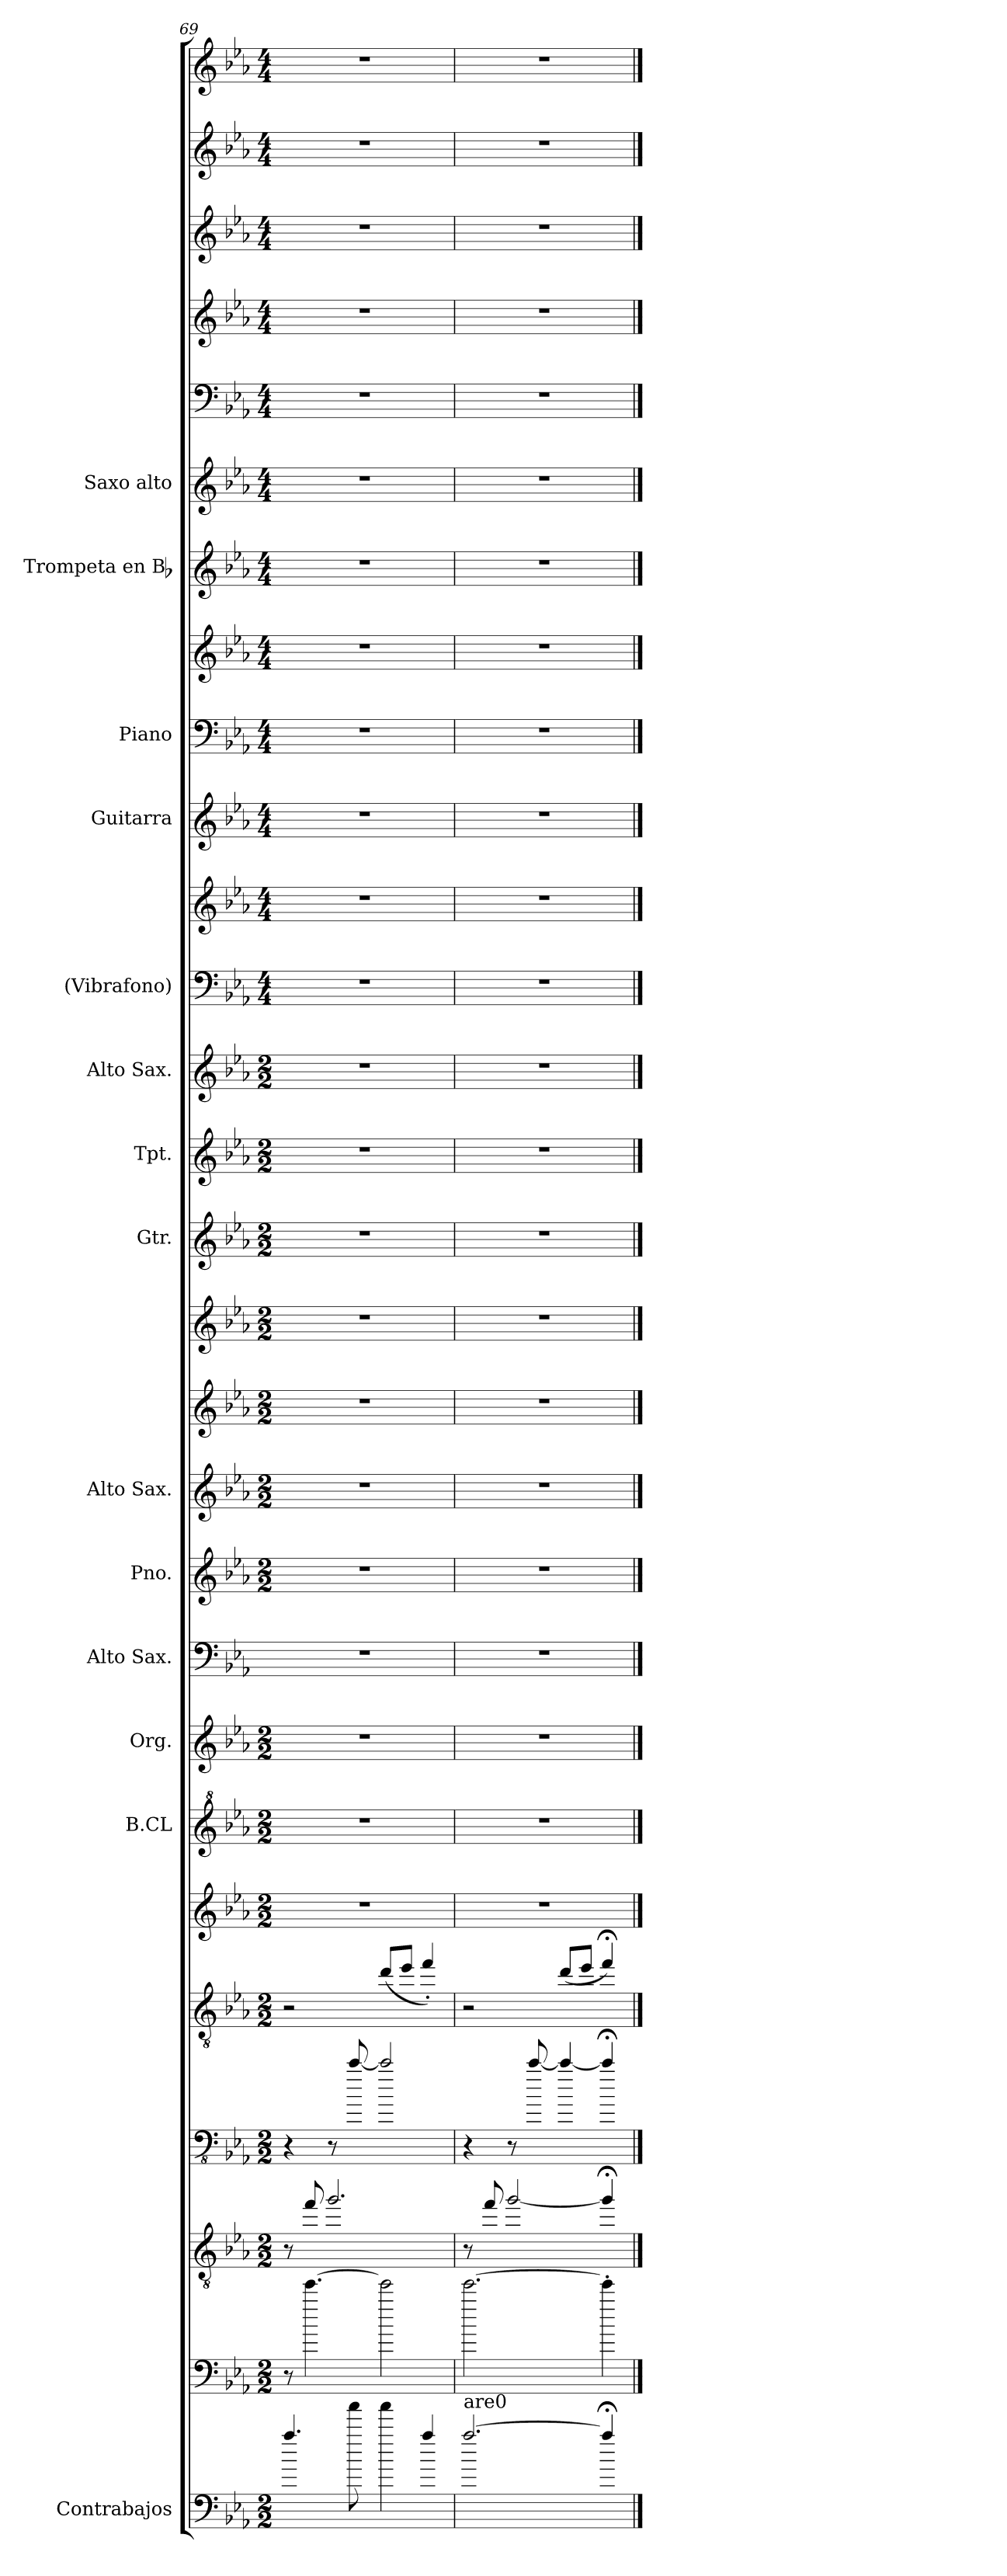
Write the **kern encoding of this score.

**kern	**kern	**kern	**kern	**kern	**kern	**kern	**kern	**kern	**kern	**kern	**kern	**kern	**kern	**kern	**kern	**kern	**kern	**kern	**kern	**kern	**kern	**kern	**kern	**kern	**kern	**kern	**kern
*part17	*part17	*part17	*part17	*part17	*part16	*part15	*part14	*part13	*part12	*part11	*part10	*part9	*part8	*part7	*part6	*part5	*part5	*part4	*part3	*part3	*part2	*part1	*part1	*part1	*part1	*part1	*part1
*staff28	*staff27	*staff26	*staff25	*staff24	*staff23	*staff22	*staff21	*staff20	*staff19	*staff18	*staff17	*staff16	*staff15	*staff14	*staff13	*staff12	*staff11	*staff10	*staff9	*staff8	*staff7	*staff6	*staff5	*staff4	*staff3	*staff2	*staff1
*I"Contrabajos	*	*	*	*	*	*I"B.CL	*I"Org.	*I"Alto Sax.	*I"Pno.	*I"Alto Sax.	*	*	*I"Gtr.	*I"Tpt.	*I"Alto Sax.	*I"(Vibrafono)	*	*I"Guitarra	*I"Piano	*	*I"Trompeta en Bb	*I"Saxo alto	*	*	*	*	*
*I'Cb	*	*	*	*	*	*	*	*	*I'Pno	*I'Sax	*	*	*	*	*I'Sax	*	*	*	*I'Pno	*	*	*I'A	*	*	*	*	*
!!LO:PB:g=z
*clefF4	*clefF4	*clefGv2	*clefFv4	*clefGv2	*clefG2	*clefG^2	*clefG2	*clefF4	*clefG2	*clefG2	*clefG2	*clefG2	*clefG2	*clefG2	*clefG2	*clefF4	*clefG2	*clefG2	*clefF4	*clefG2	*clefG2	*clefG2	*clefF4	*clefG2	*clefG2	*clefG2	*clefG2
*ITrd7c12	*ITrd7c12	*ITrd7c12	*ITrd7c12	*ITrd7c12	*	*ITrd8c14	*	*	*	*	*	*	*	*	*	*	*	*	*	*	*	*	*	*	*	*	*
*k[b-e-a-]	*k[b-e-a-]	*k[b-e-a-]	*k[b-e-a-]	*k[b-e-a-]	*k[b-e-a-]	*k[b-e-a-]	*k[b-e-a-]	*k[b-e-a-]	*k[b-e-a-]	*k[b-e-a-]	*k[b-e-a-]	*k[b-e-a-]	*k[b-e-a-]	*k[b-e-a-]	*k[b-e-a-]	*k[b-e-a-]	*k[b-e-a-]	*k[b-e-a-]	*k[b-e-a-]	*k[b-e-a-]	*k[b-e-a-]	*k[b-e-a-]	*k[b-e-a-]	*k[b-e-a-]	*k[b-e-a-]	*k[b-e-a-]	*k[b-e-a-]
*E-:	*E-:	*E-:	*E-:	*E-:	*E-:	*E-:	*E-:	*E-:	*E-:	*E-:	*E-:	*E-:	*E-:	*E-:	*E-:	*E-:	*E-:	*E-:	*E-:	*E-:	*E-:	*E-:	*E-:	*E-:	*E-:	*E-:	*E-:
*M2/2	*M2/2	*M2/2	*M2/2	*M2/2	*M2/2	*M2/2	*M2/2	*	*M2/2	*M2/2	*M2/2	*M2/2	*M2/2	*M2/2	*M2/2	*M4/4	*M4/4	*M4/4	*M4/4	*M4/4	*M4/4	*M4/4	*M4/4	*M4/4	*M4/4	*M4/4	*M4/4
=69	=69	=69	=69	=69	=69	=69	=69	=69	=69	=69	=69	=69	=69	=69	=69	=69	=69	=69	=69	=69	=69	=69	=69	=69	=69	=69	=69
*^	*	*	*	*	*	*	*	*	*	*	*	*	*	*	*	*	*	*	*	*	*	*	*	*	*	*	*
4.a-/	1ryy	8r	8r	4r	2r	1r	1r	1r	1r	1r	1r	1r	1r	1r	1r	1r	1r	1r	1r	1r	1r	1r	1r	1r	1r	1r	1r	1r
.	.	[4.ee-\	8f/	.	.	.	.	.	.	.	.	.	.	.	.	.	.	.	.	.	.	.	.	.	.	.	.	.
.	.	.	2.g/	8r	.	.	.	.	.	.	.	.	.	.	.	.	.	.	.	.	.	.	.	.	.	.	.	.
8aa-\	.	.	.	[8c/	.	.	.	.	.	.	.	.	.	.	.	.	.	.	.	.	.	.	.	.	.	.	.	.
4aa-\	.	2ee-\]	.	2c/]	(8d/L	.	.	.	.	.	.	.	.	.	.	.	.	.	.	.	.	.	.	.	.	.	.	.
.	.	.	.	.	8e-/J	.	.	.	.	.	.	.	.	.	.	.	.	.	.	.	.	.	.	.	.	.	.	.
4a-/	.	.	.	.	4f'/)	.	.	.	.	.	.	.	.	.	.	.	.	.	.	.	.	.	.	.	.	.	.	.
=70	=70	=70	=70	=70	=70	=70	=70	=70	=70	=70	=70	=70	=70	=70	=70	=70	=70	=70	=70	=70	=70	=70	=70	=70	=70	=70	=70	=70
!	!	!LO:TX:b:t=are0	!	!	!	!	!	!	!	!	!	!	!	!	!	!	!	!	!	!	!	!	!	!	!	!	!	!
[2.a-/	1ryy	[2.ee-\	8r	4r	2r	1r	1r	1r	1r	1r	1r	1r	1r	1r	1r	1r	1r	1r	1r	1r	1r	1r	1r	1r	1r	1r	1r	1r
.	.	.	8f/	.	.	.	.	.	.	.	.	.	.	.	.	.	.	.	.	.	.	.	.	.	.	.	.	.
.	.	.	[2g/	8r	.	.	.	.	.	.	.	.	.	.	.	.	.	.	.	.	.	.	.	.	.	.	.	.
.	.	.	.	[8c/	.	.	.	.	.	.	.	.	.	.	.	.	.	.	.	.	.	.	.	.	.	.	.	.
.	.	.	.	4c/_	(8d/L	.	.	.	.	.	.	.	.	.	.	.	.	.	.	.	.	.	.	.	.	.	.	.
.	.	.	.	.	8e-/J	.	.	.	.	.	.	.	.	.	.	.	.	.	.	.	.	.	.	.	.	.	.	.
4a-;</]	.	4ee-'\]	4g;</]	4c;</]	4f;</)	.	.	.	.	.	.	.	.	.	.	.	.	.	.	.	.	.	.	.	.	.	.	.
*v	*v	*	*	*	*	*	*	*	*	*	*	*	*	*	*	*	*	*	*	*	*	*	*	*	*	*	*	*
==	==	==	==	==	==	==	==	==	==	==	==	==	==	==	==	==	==	==	==	==	==	==	==	==	==	==	==
*-	*-	*-	*-	*-	*-	*-	*-	*-	*-	*-	*-	*-	*-	*-	*-	*-	*-	*-	*-	*-	*-	*-	*-	*-	*-	*-	*-
